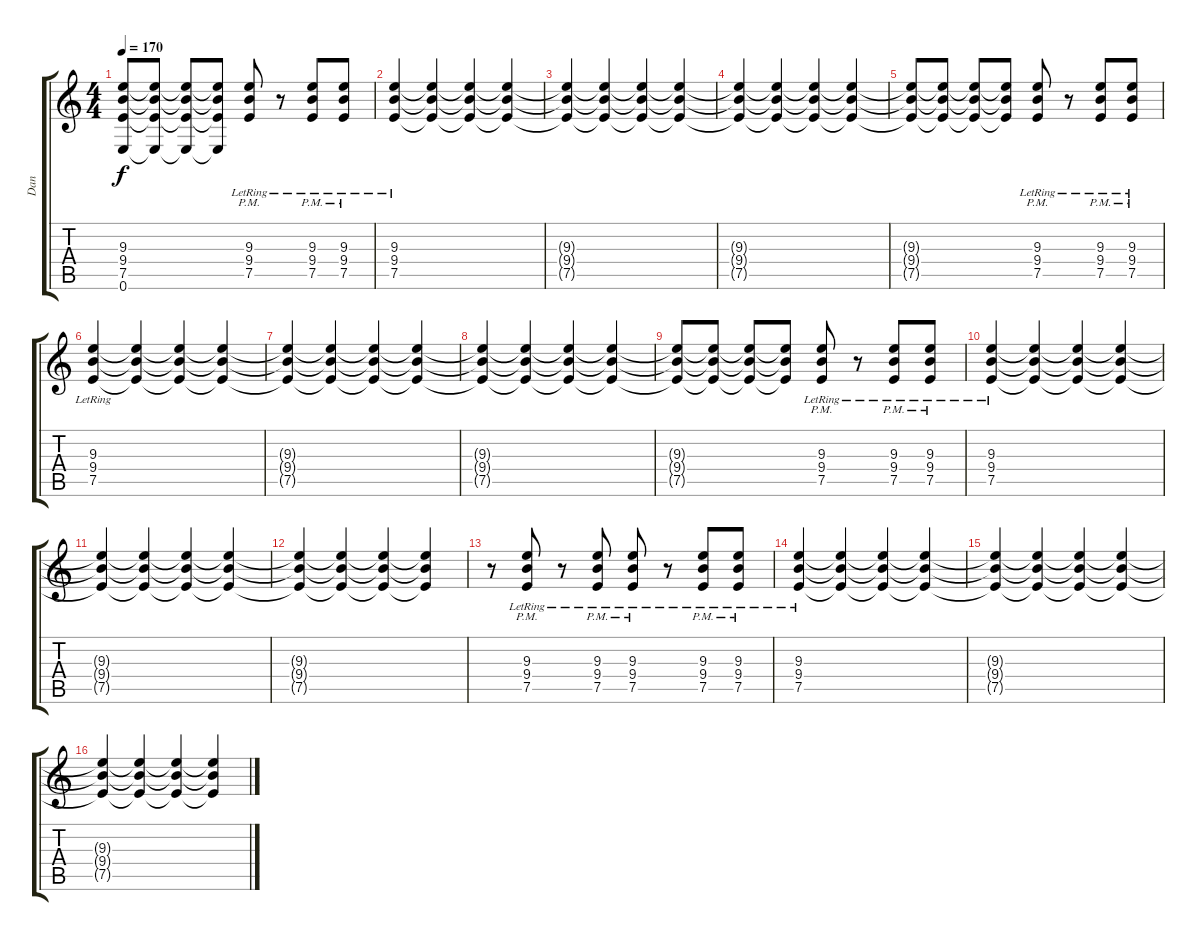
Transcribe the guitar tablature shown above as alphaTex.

\track ("Dan" "Dan") {instrument distortionguitar}
\staff {score tabs}
\tuning (E4 B3 G3 D3 A2 E2) {hide}
\ts (4 4)
\tempo 170
\clef g2
\ks c
(9.3{t} 9.4{t} 7.5{t} 0.6{t}).8{dy f} (9.3{t} 9.4{t} 7.5{t} 0.6{t}).8 (9.3{t} 9.4{t} 7.5{t} 0.6{t}).8 (9.3{t} 9.4{t} 7.5{t} 0.6{t}).8 (9.3{pm lr} 9.4{pm lr} 7.5{pm lr}).8 r.8 (9.3{pm lr} 9.4{pm lr} 7.5{pm lr}).8 (9.3{pm lr} 9.4{pm lr} 7.5{pm lr}).8 |
(9.3{lr} 9.4{lr} 7.5{lr}).4 (9.3{t} 9.4{t} 7.5{t}).4 (9.3{t} 9.4{t} 7.5{t}).4 (9.3{t} 9.4{t} 7.5{t}).4 |
(9.3{t} 9.4{t} 7.5{t}).4 (9.3{t} 9.4{t} 7.5{t}).4 (9.3{t} 9.4{t} 7.5{t}).4 (9.3{t} 9.4{t} 7.5{t}).4 |
(9.3{t} 9.4{t} 7.5{t}).4 (9.3{t} 9.4{t} 7.5{t}).4 (9.3{t} 9.4{t} 7.5{t}).4 (9.3{t} 9.4{t} 7.5{t}).4 |
(9.3{t} 9.4{t} 7.5{t}).8 (9.3{t} 9.4{t} 7.5{t}).8 (9.3{t} 9.4{t} 7.5{t}).8 (9.3{t} 9.4{t} 7.5{t}).8 (9.3{pm lr} 9.4{pm lr} 7.5{pm lr}).8 r.8 (9.3{pm lr} 9.4{pm lr} 7.5{pm lr}).8 (9.3{pm lr} 9.4{pm lr} 7.5{pm lr}).8 |
(9.3{lr} 9.4{lr} 7.5{lr}).4 (9.3{t} 9.4{t} 7.5{t}).4 (9.3{t} 9.4{t} 7.5{t}).4 (9.3{t} 9.4{t} 7.5{t}).4 |
(9.3{t} 9.4{t} 7.5{t}).4 (9.3{t} 9.4{t} 7.5{t}).4 (9.3{t} 9.4{t} 7.5{t}).4 (9.3{t} 9.4{t} 7.5{t}).4 |
(9.3{t} 9.4{t} 7.5{t}).4 (9.3{t} 9.4{t} 7.5{t}).4 (9.3{t} 9.4{t} 7.5{t}).4 (9.3{t} 9.4{t} 7.5{t}).4 |
(9.3{t} 9.4{t} 7.5{t}).8 (9.3{t} 9.4{t} 7.5{t}).8 (9.3{t} 9.4{t} 7.5{t}).8 (9.3{t} 9.4{t} 7.5{t}).8 (9.3{pm lr} 9.4{pm lr} 7.5{pm lr}).8 r.8 (9.3{pm lr} 9.4{pm lr} 7.5{pm lr}).8 (9.3{pm lr} 9.4{pm lr} 7.5{pm lr}).8 |
(9.3{lr} 9.4{lr} 7.5{lr}).4 (9.3{t} 9.4{t} 7.5{t}).4 (9.3{t} 9.4{t} 7.5{t}).4 (9.3{t} 9.4{t} 7.5{t}).4 |
(9.3{t} 9.4{t} 7.5{t}).4 (9.3{t} 9.4{t} 7.5{t}).4 (9.3{t} 9.4{t} 7.5{t}).4 (9.3{t} 9.4{t} 7.5{t}).4 |
(9.3{t} 9.4{t} 7.5{t}).4 (9.3{t} 9.4{t} 7.5{t}).4 (9.3{t} 9.4{t} 7.5{t}).4 (9.3{t} 9.4{t} 7.5{t}).4 |
r.8 (9.3{pm lr} 9.4{pm lr} 7.5{pm lr}).8 r.8 (9.3{pm lr} 9.4{pm lr} 7.5{pm lr}).8 (9.3{pm lr} 9.4{pm lr} 7.5{pm lr}).8 r.8 (9.3{pm lr} 9.4{pm lr} 7.5{pm lr}).8 (9.3{pm lr} 9.4{pm lr} 7.5{pm lr}).8 |
(9.3{lr} 9.4{lr} 7.5{lr}).4 (9.3{t} 9.4{t} 7.5{t}).4 (9.3{t} 9.4{t} 7.5{t}).4 (9.3{t} 9.4{t} 7.5{t}).4 |
(9.3{t} 9.4{t} 7.5{t}).4 (9.3{t} 9.4{t} 7.5{t}).4 (9.3{t} 9.4{t} 7.5{t}).4 (9.3{t} 9.4{t} 7.5{t}).4 |
(9.3{t} 9.4{t} 7.5{t}).4 (9.3{t} 9.4{t} 7.5{t}).4 (9.3{t} 9.4{t} 7.5{t}).4 (9.3{t} 9.4{t} 7.5{t}).4
